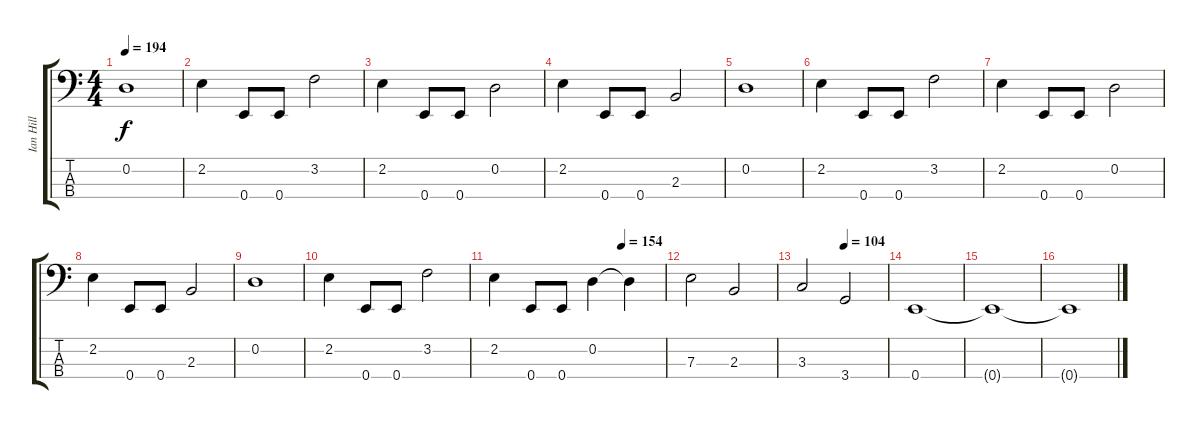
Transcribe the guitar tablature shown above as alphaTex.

\track ("Ian Hill" "Ian Hill") {instrument electricbasspick}
\staff {score tabs}
\tuning (G2 D2 A1 E1) {hide}
\ts (4 4)
\tempo 194
\clef f4
\ks c
0.2.1{dy f} |
2.2.4 0.4.8 0.4.8 3.2.2 |
2.2.4 0.4.8 0.4.8 0.2.2 |
2.2.4 0.4.8 0.4.8 2.3.2 |
0.2.1 |
2.2.4 0.4.8 0.4.8 3.2.2 |
2.2.4 0.4.8 0.4.8 0.2.2 |
2.2.4 0.4.8 0.4.8 2.3.2 |
0.2.1 |
2.2.4 0.4.8 0.4.8 3.2.2 |
\tempo (154 0.75)
2.2.4 0.4.8 0.4.8 0.2.4 0.2{t}.4 |
7.3.2 2.3.2 |
\tempo (104 0.5)
3.3.2 3.4.2 |
0.4.1 |
0.4{t}.1 |
0.4{t}.1
